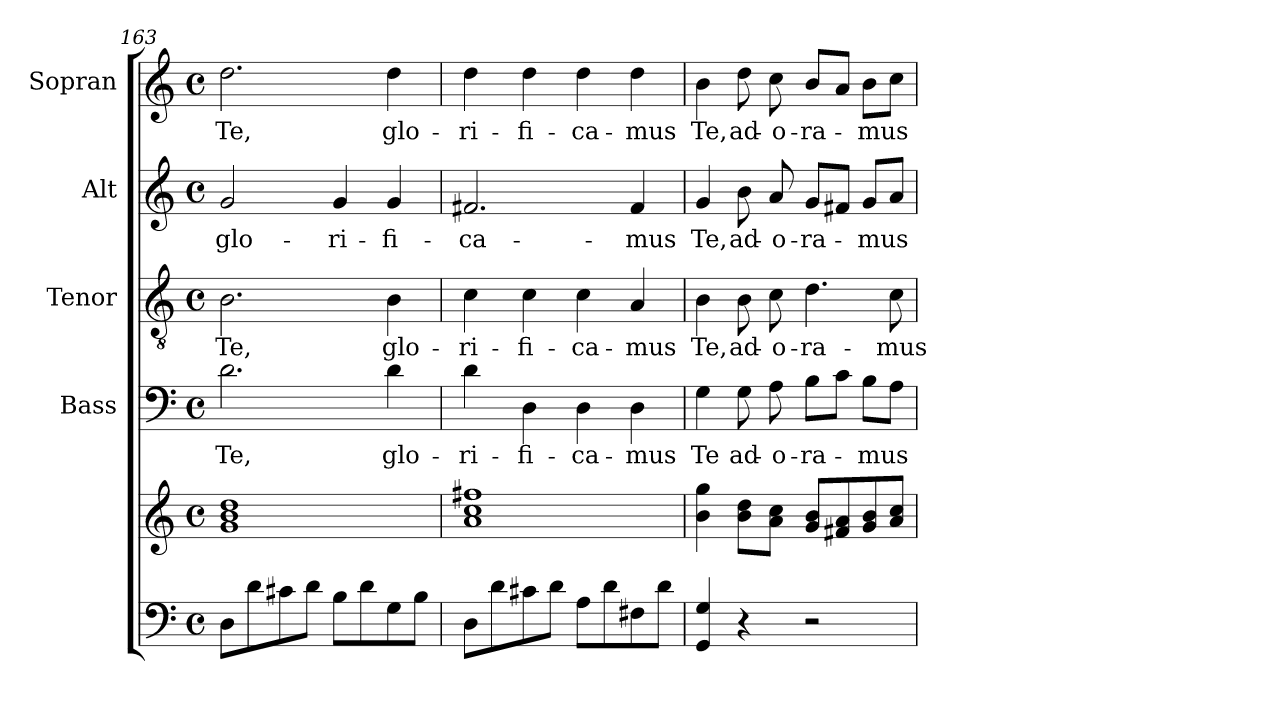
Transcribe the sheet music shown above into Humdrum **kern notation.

**kern	**kern	**kern	**text	**kern	**text	**kern	**text	**kern	**text
*part5	*part5	*part4	*part4	*part3	*part3	*part2	*part2	*part1	*part1
*staff6	*staff5	*staff4	*staff4	*staff3	*staff3	*staff2	*staff2	*staff1	*staff1
*	*	*I"Bass	*	*I"Tenor	*	*I"Alt	*	*I"Sopran	*
*	*	*I'B.	*	*I'T.	*	*I'A.	*	*I'S.	*
*clefF4	*clefG2	*clefF4	*	*clefGv2	*	*clefG2	*	*clefG2	*
*k[]	*k[]	*k[]	*	*k[]	*	*k[]	*	*k[]	*
*C:	*C:	*C:	*	*C:	*	*C:	*	*C:	*
*M4/4	*M4/4	*M4/4	*	*M4/4	*	*M4/4	*	*M4/4	*
*met(c)	*met(c)	*met(c)	*	*met(c)	*	*met(c)	*	*met(c)	*
=163	=163	=163	=163	=163	=163	=163	=163	=163	=163
!	!	!	!LO:LY:b	!	!LO:LY:b	!	!LO:LY:b	!	!LO:LY:b
8D\L	1g 1b 1dd	2.d\	Te,	2.B\	Te,	2g/	glo-	2.dd\	Te,
8d\	.	.	.	.	.	.	.	.	.
8c#X\	.	.	.	.	.	.	.	.	.
8d\J	.	.	.	.	.	.	.	.	.
!	!	!	!	!	!	!	!LO:LY:b	!	!
8B\L	.	.	.	.	.	4g/	-ri-	.	.
8d\	.	.	.	.	.	.	.	.	.
!	!	!	!LO:LY:b	!	!LO:LY:b	!	!LO:LY:b	!	!LO:LY:b
8G\	.	4d\	glo-	4B\	glo-	4g/	-fi-	4dd\	glo-
8B\J	.	.	.	.	.	.	.	.	.
=164	=164	=164	=164	=164	=164	=164	=164	=164	=164
!	!	!	!LO:LY:b	!	!LO:LY:b	!	!LO:LY:b	!	!LO:LY:b
8D\L	1a 1cc 1ff#X	4d\	-ri-	4c\	-ri-	2.f#X/	-ca-	4dd\	-ri-
8d\	.	.	.	.	.	.	.	.	.
!	!	!	!LO:LY:b	!	!LO:LY:b	!	!	!	!LO:LY:b
8c#X\	.	4D\	-fi-	4c\	-fi-	.	.	4dd\	-fi-
8d\J	.	.	.	.	.	.	.	.	.
!	!	!	!LO:LY:b	!	!LO:LY:b	!	!	!	!LO:LY:b
8A\L	.	4D\	-ca-	4c\	-ca-	.	.	4dd\	-ca-
8d\	.	.	.	.	.	.	.	.	.
!	!	!	!LO:LY:b	!	!LO:LY:b	!	!LO:LY:b	!	!LO:LY:b
8F#X\	.	4D\	-mus	4A/	-mus	4f#/	-mus	4dd\	-mus
8d\J	.	.	.	.	.	.	.	.	.
!!LO:PB:g=z
=165	=165	=165	=165	=165	=165	=165	=165	=165	=165
!	!	!	!LO:LY:b	!	!LO:LY:b	!	!LO:LY:b	!	!LO:LY:b
4GG/ 4G/	4b\ 4gg\	4G\	Te	4B\	Te,	4g/	Te,	4b\	Te,
!	!	!	!LO:LY:b	!	!LO:LY:b	!	!LO:LY:b	!	!LO:LY:b
4r	8b\ 8dd\L	8G\	ad-	8B\	ad-	8b\	ad-	8dd\	ad-
!	!	!	!LO:LY:b	!	!LO:LY:b	!	!LO:LY:b	!	!LO:LY:b
.	8a\ 8cc\J	8A\	-o-	8c\	-o-	8a/	-o-	8cc\	-o-
!	!	!	!LO:LY:b	!	!LO:LY:b	!	!LO:LY:b	!	!LO:LY:b
2r	8g/ 8b/L	8B\L	-ra-	4.d\	-ra-	8g/L	-ra-	8b/L	-ra-
.	8f#X/ 8a/	8c\J	.	.	.	8f#X/J	.	8a/J	.
!	!	!	!LO:LY:b	!	!	!	!LO:LY:b	!	!LO:LY:b
.	8g/ 8b/	8B\L	-mus	.	.	8g/L	-mus	8b\L	-mus
!	!	!	!	!	!LO:LY:b	!	!	!	!
.	8a/ 8cc/J	8A\J	.	8c\	-mus	8a/J	.	8cc\J	.
=	=	=	=	=	=	=	=	=	=
*-	*-	*-	*-	*-	*-	*-	*-	*-	*-
